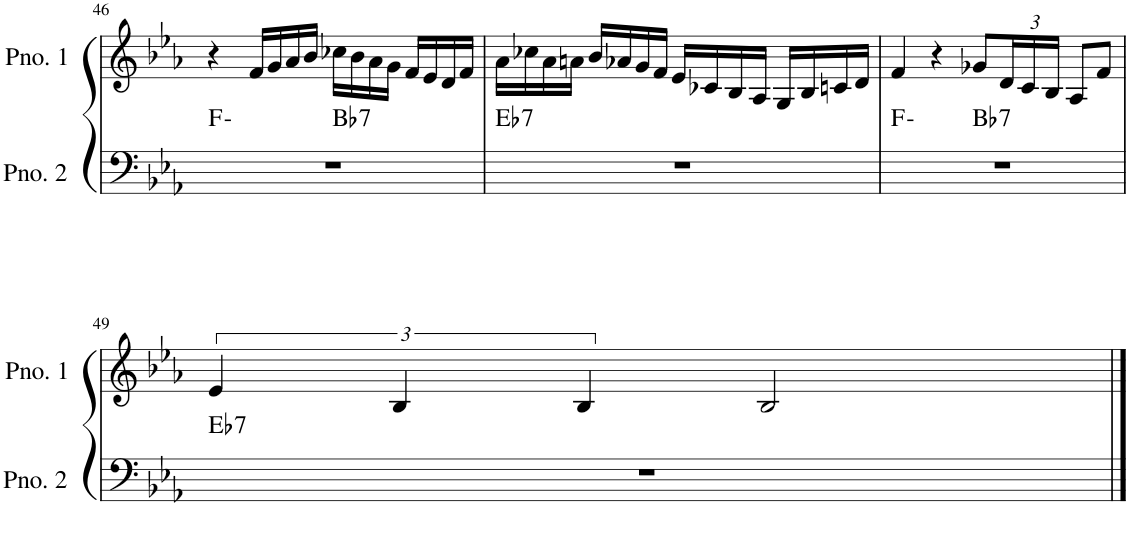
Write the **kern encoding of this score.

**kern	**harte	**kern
*part2	*part2	*part1
*staff2	*	*staff1
*I"ピアノ 2	*	*I"ピアノ 1
!!LO:PB:g=z
*clefF4	*	*clefG2
*k[b-e-a-]	*	*k[b-e-a-]
*M4/4	*	*M4/4
=46	=46	=46
*^	*	*
1r	2ryy	F:min	4r
.	.	.	16f/LL
.	.	.	16g/
.	.	.	16a-/
.	.	.	16b-/JJ
!	!	!LO:H:kt=7	!
.	2ryy	Bb:7	16cc-X\LL
.	.	.	16b-\
.	.	.	16a-\
.	.	.	16g\JJ
.	.	.	16f/LL
.	.	.	16e-/
.	.	.	16d/
.	.	.	16f/JJ
=47	=47	=47	=47
!	!	!LO:H:kt=7	!
*v	*v	*	*
1r	Eb:7	16a-\LL
.	.	16cc-X\
.	.	16a-\
.	.	16an\JJ
.	.	16b-/LL
.	.	16a-X/
.	.	16g/
.	.	16f/JJ
.	.	16e-/LL
.	.	16c-X/
.	.	16B-/
.	.	16A-/JJ
.	.	16G/LL
.	.	16B-/
.	.	16cn/
.	.	16d/JJ
=48	=48	=48
*^	*	*
1r	2ryy	F:min	4f/
.	.	.	4r
!	!	!LO:H:kt=7	!
.	2ryy	Bb:7	8g-X/L
*	*	*	*Xbrackettup
.	.	.	24d/L
.	.	.	24c/
.	.	.	24B-/JJ
.	.	.	8A-/L
.	.	.	8f/J
*v	*v	*	*
!!LO:LB:g=z
=49	=49	=49
*	*	*brackettup
*^	*	*
!	!	!LO:H:kt=7	!
*v	*v	*	*
1r	Eb:7	6e-/
.	.	6B-/
.	.	6B-/
.	.	2B-/
==	==	==
*-	*-	*-
